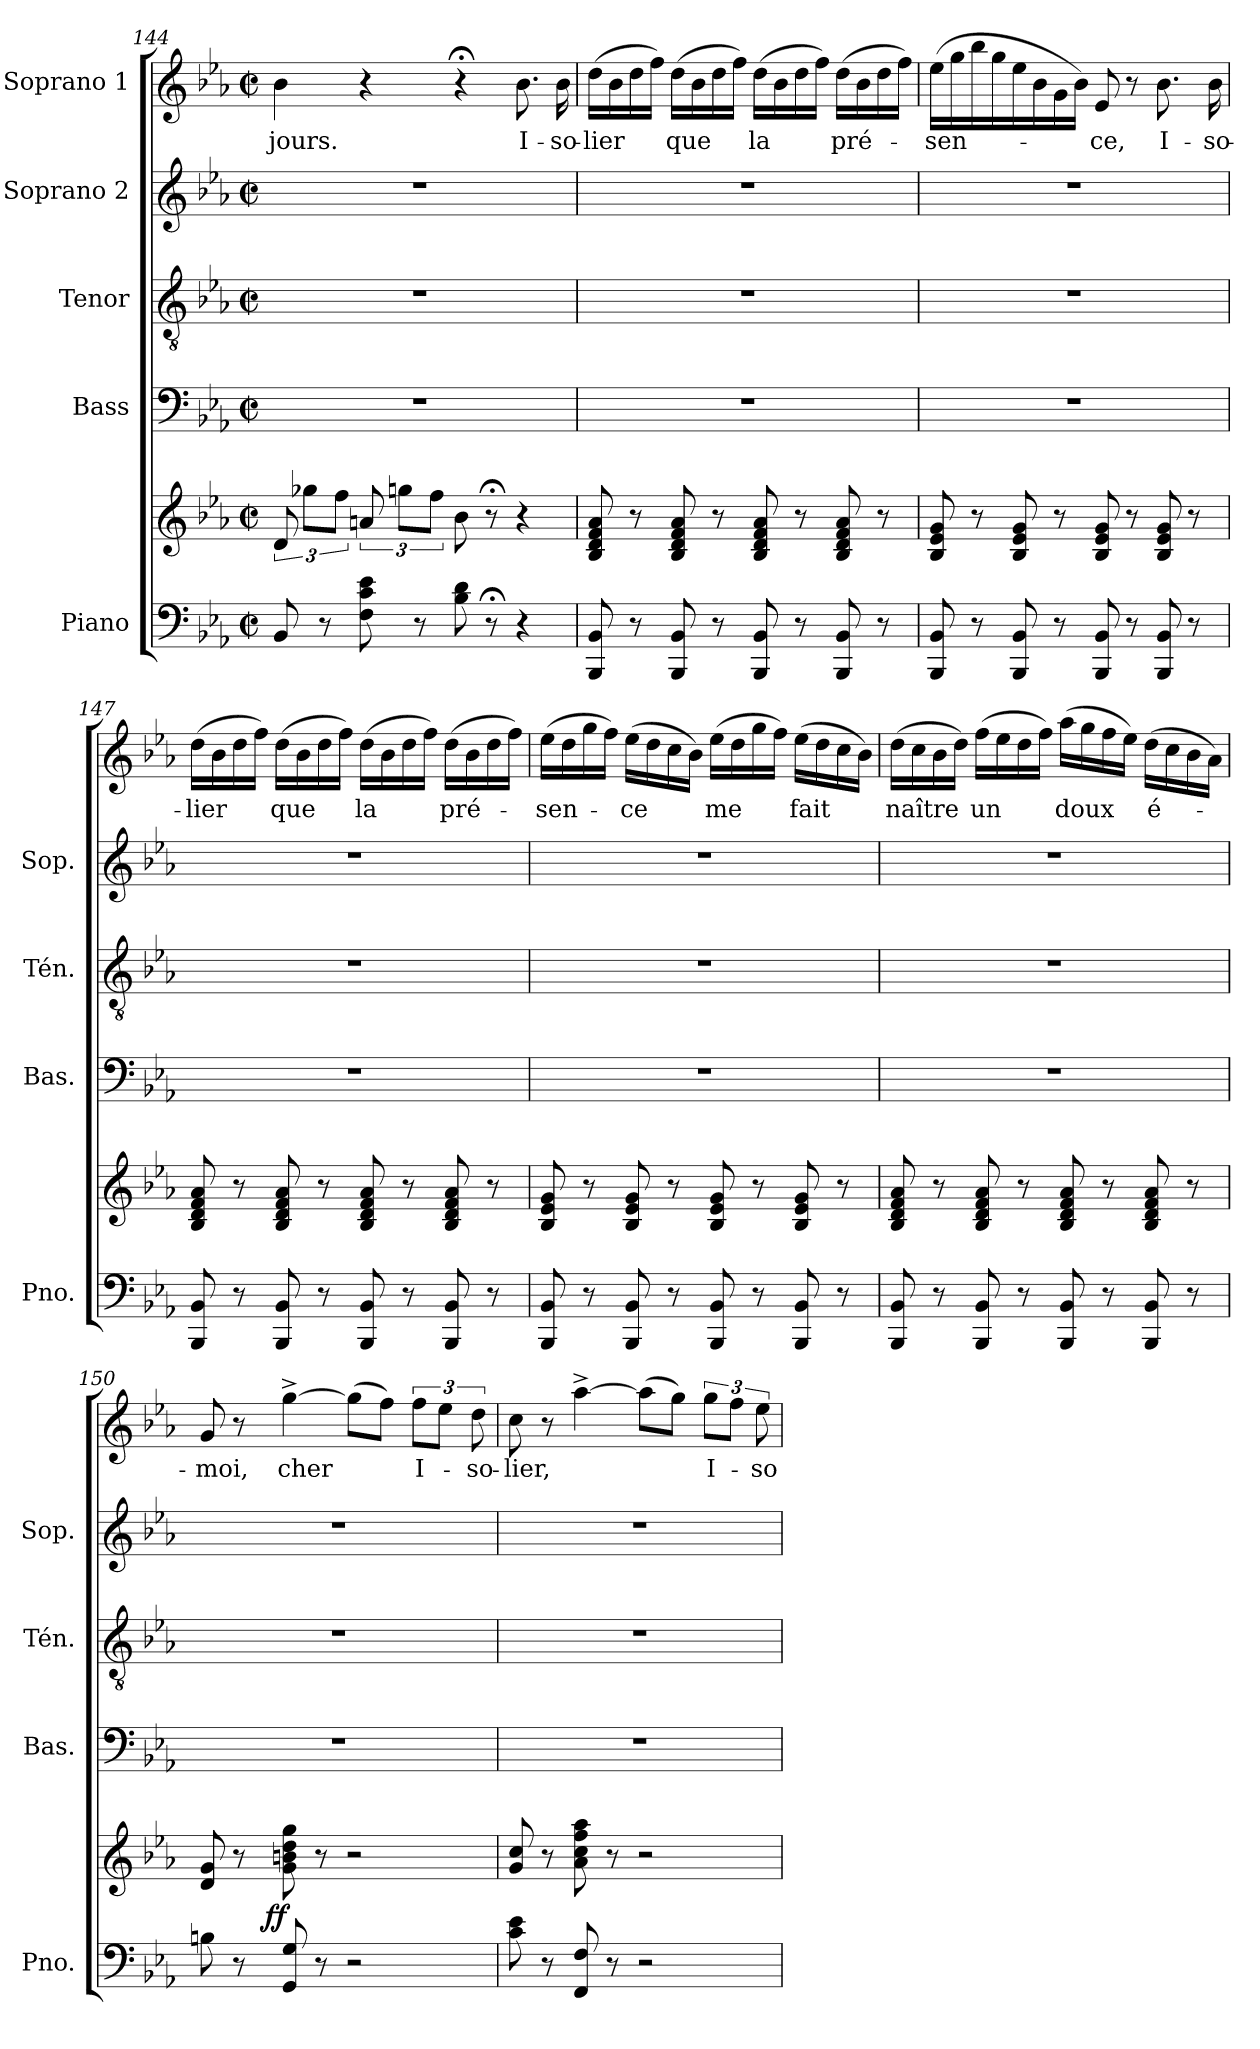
**kern	**kern	**dynam	**kern	**kern	**kern	**kern	**text
*part5	*part5	*part5	*part4	*part3	*part2	*part1	*part1
*staff6	*staff5	*staff5/6	*staff4	*staff3	*staff2	*staff1	*staff1
*I"Piano	*	*	*I"Bass	*I"Tenor	*I"Soprano 2	*I"Soprano 1	*
*I'Pno.	*	*	*I'Bas.	*I'Tén.	*I'Sop.	*	*
*clefF4	*clefG2	*	*clefF4	*clefGv2	*clefG2	*clefG2	*
*k[b-e-a-]	*k[b-e-a-]	*	*k[b-e-a-]	*k[b-e-a-]	*k[b-e-a-]	*k[b-e-a-]	*
*E-:	*E-:	*	*E-:	*E-:	*E-:	*E-:	*
*M2/2	*M2/2	*	*M2/2	*M2/2	*M2/2	*M2/2	*
*met(c|)	*met(c|)	*	*met(c|)	*met(c|)	*met(c|)	*met(c|)	*
=144	=144	=144	=144	=144	=144	=144	=144
8BB-/	12d/	.	1r	1r	1r	4b-\	-jours.
.	12gg-X\L	.	.	.	.	.	.
8r	.	.	.	.	.	.	.
.	12ff\J	.	.	.	.	.	.
8F\ 8c\ 8e-\	12an/	.	.	.	.	4r	.
.	12ggn\L	.	.	.	.	.	.
8r	.	.	.	.	.	.	.
.	12ff\J	.	.	.	.	.	.
8B-\ 8d\	8b-\	.	.	.	.	4r;<	.
8r;<	8r;<	.	.	.	.	.	.
4r	4r	.	.	.	.	8.b-\	I-
.	.	.	.	.	.	16b-\	-so-
=145	=145	=145	=145	=145	=145	=145	=145
8BBB-/ 8BB-/	8B-/ 8d/ 8f/ 8a-/	.	1r	1r	1r	(16dd\LL	-lier
.	.	.	.	.	.	16b-\	.
8r	8r	.	.	.	.	16dd\	.
.	.	.	.	.	.	16ff\JJ)	.
8BBB-/ 8BB-/	8B-/ 8d/ 8f/ 8a-/	.	.	.	.	(16dd\LL	que
.	.	.	.	.	.	16b-\	.
8r	8r	.	.	.	.	16dd\	.
.	.	.	.	.	.	16ff\JJ)	.
8BBB-/ 8BB-/	8B-/ 8d/ 8f/ 8a-/	.	.	.	.	(16dd\LL	la
.	.	.	.	.	.	16b-\	.
8r	8r	.	.	.	.	16dd\	.
.	.	.	.	.	.	16ff\JJ)	.
8BBB-/ 8BB-/	8B-/ 8d/ 8f/ 8a-/	.	.	.	.	(16dd\LL	pré-
.	.	.	.	.	.	16b-\	.
8r	8r	.	.	.	.	16dd\	.
.	.	.	.	.	.	16ff\JJ)	.
=146	=146	=146	=146	=146	=146	=146	=146
8BBB-/ 8BB-/	8B-/ 8e-/ 8g/	.	1r	1r	1r	(16ee-\LL	-sen-
.	.	.	.	.	.	16gg\	.
8r	8r	.	.	.	.	16bb-\	.
.	.	.	.	.	.	16gg\	.
8BBB-/ 8BB-/	8B-/ 8e-/ 8g/	.	.	.	.	16ee-\	.
.	.	.	.	.	.	16b-\	.
8r	8r	.	.	.	.	16g\	.
.	.	.	.	.	.	16b-\JJ)	.
8BBB-/ 8BB-/	8B-/ 8e-/ 8g/	.	.	.	.	8e-/	-ce,
8r	8r	.	.	.	.	8r	.
8BBB-/ 8BB-/	8B-/ 8e-/ 8g/	.	.	.	.	8.b-\	I-
8r	8r	.	.	.	.	.	.
.	.	.	.	.	.	16b-\	-so-
!!LO:LB:g=z
=147	=147	=147	=147	=147	=147	=147	=147
8BBB-/ 8BB-/	8B-/ 8d/ 8f/ 8a-/	.	1r	1r	1r	(16dd\LL	-lier
.	.	.	.	.	.	16b-\	.
8r	8r	.	.	.	.	16dd\	.
.	.	.	.	.	.	16ff\JJ)	.
8BBB-/ 8BB-/	8B-/ 8d/ 8f/ 8a-/	.	.	.	.	(16dd\LL	que
.	.	.	.	.	.	16b-\	.
8r	8r	.	.	.	.	16dd\	.
.	.	.	.	.	.	16ff\JJ)	.
8BBB-/ 8BB-/	8B-/ 8d/ 8f/ 8a-/	.	.	.	.	(16dd\LL	la
.	.	.	.	.	.	16b-\	.
8r	8r	.	.	.	.	16dd\	.
.	.	.	.	.	.	16ff\JJ)	.
8BBB-/ 8BB-/	8B-/ 8d/ 8f/ 8a-/	.	.	.	.	(16dd\LL	pré-
.	.	.	.	.	.	16b-\	.
8r	8r	.	.	.	.	16dd\	.
.	.	.	.	.	.	16ff\JJ)	.
=148	=148	=148	=148	=148	=148	=148	=148
8BBB-/ 8BB-/	8B-/ 8e-/ 8g/	.	1r	1r	1r	(16ee-\LL	-sen-
.	.	.	.	.	.	16dd\	.
8r	8r	.	.	.	.	16gg\	.
.	.	.	.	.	.	16ff\JJ)	.
8BBB-/ 8BB-/	8B-/ 8e-/ 8g/	.	.	.	.	(16ee-\LL	-ce
.	.	.	.	.	.	16dd\	.
8r	8r	.	.	.	.	16cc\	.
.	.	.	.	.	.	16b-\JJ)	.
8BBB-/ 8BB-/	8B-/ 8e-/ 8g/	.	.	.	.	(16ee-\LL	me
.	.	.	.	.	.	16dd\	.
8r	8r	.	.	.	.	16gg\	.
.	.	.	.	.	.	16ff\JJ)	.
8BBB-/ 8BB-/	8B-/ 8e-/ 8g/	.	.	.	.	(16ee-\LL	fait
.	.	.	.	.	.	16dd\	.
8r	8r	.	.	.	.	16cc\	.
.	.	.	.	.	.	16b-\JJ)	.
=149	=149	=149	=149	=149	=149	=149	=149
8BBB-/ 8BB-/	8B-/ 8d/ 8f/ 8a-/	.	1r	1r	1r	(16dd\LL	naître
.	.	.	.	.	.	16cc\	.
8r	8r	.	.	.	.	16b-\	.
.	.	.	.	.	.	16dd\JJ)	.
8BBB-/ 8BB-/	8B-/ 8d/ 8f/ 8a-/	.	.	.	.	(16ff\LL	un
.	.	.	.	.	.	16ee-\	.
8r	8r	.	.	.	.	16dd\	.
.	.	.	.	.	.	16ff\JJ)	.
8BBB-/ 8BB-/	8B-/ 8d/ 8f/ 8a-/	.	.	.	.	(16aa-\LL	doux
.	.	.	.	.	.	16gg\	.
8r	8r	.	.	.	.	16ff\	.
.	.	.	.	.	.	16ee-\JJ)	.
8BBB-/ 8BB-/	8B-/ 8d/ 8f/ 8a-/	.	.	.	.	(16dd\LL	é-
.	.	.	.	.	.	16cc\	.
8r	8r	.	.	.	.	16b-\	.
.	.	.	.	.	.	16a-\JJ)	.
!!LO:LB:g=z
=150	=150	=150	=150	=150	=150	=150	=150
*	*^	*	*	*	*	*	*
8Bn\	8d/ 8g/	6ryy	.	1r	1r	1r	8g/	-moi,
8r	8r	.	.	.	.	.	8r	.
.	.	24ryy	.	.	.	.	.	.
!	!	!	!LO:DY:b	!	!	!	!	!
.	.	3%2ryy	ff	.	.	.	.	.
8GG/ 8G/	8g\ 8bn\ 8dd\ 8gg\	.	.	.	.	.	[4gg^>\	cher
8r	8r	.	.	.	.	.	.	.
2r	2r	.	.	.	.	.	(8gg\L]	.
.	.	.	.	.	.	.	8ff\J)	.
.	.	.	.	.	.	.	12ff\L	I-
.	.	.	.	.	.	.	12ee-\J	.
.	.	12.ryy	.	.	.	.	.	.
.	.	.	.	.	.	.	12dd\	-so-
*	*v	*v	*	*	*	*	*	*
=151	=151	=151	=151	=151	=151	=151	=151
8c\ 8e-\	8g/ 8cc/	.	1r	1r	1r	8cc\	-lier,
8r	8r	.	.	.	.	8r	.
8FF/ 8F/	8a-\ 8cc\ 8ff\ 8aa-\	.	.	.	.	[4aa-^>\	.
8r	8r	.	.	.	.	.	.
2r	2r	.	.	.	.	(8aa-\L]	.
.	.	.	.	.	.	8gg\J)	.
.	.	.	.	.	.	12gg\L	I-
.	.	.	.	.	.	12ff\J	.
.	.	.	.	.	.	12ee-\	-so-
=	=	=	=	=	=	=	=
*-	*-	*-	*-	*-	*-	*-	*-
